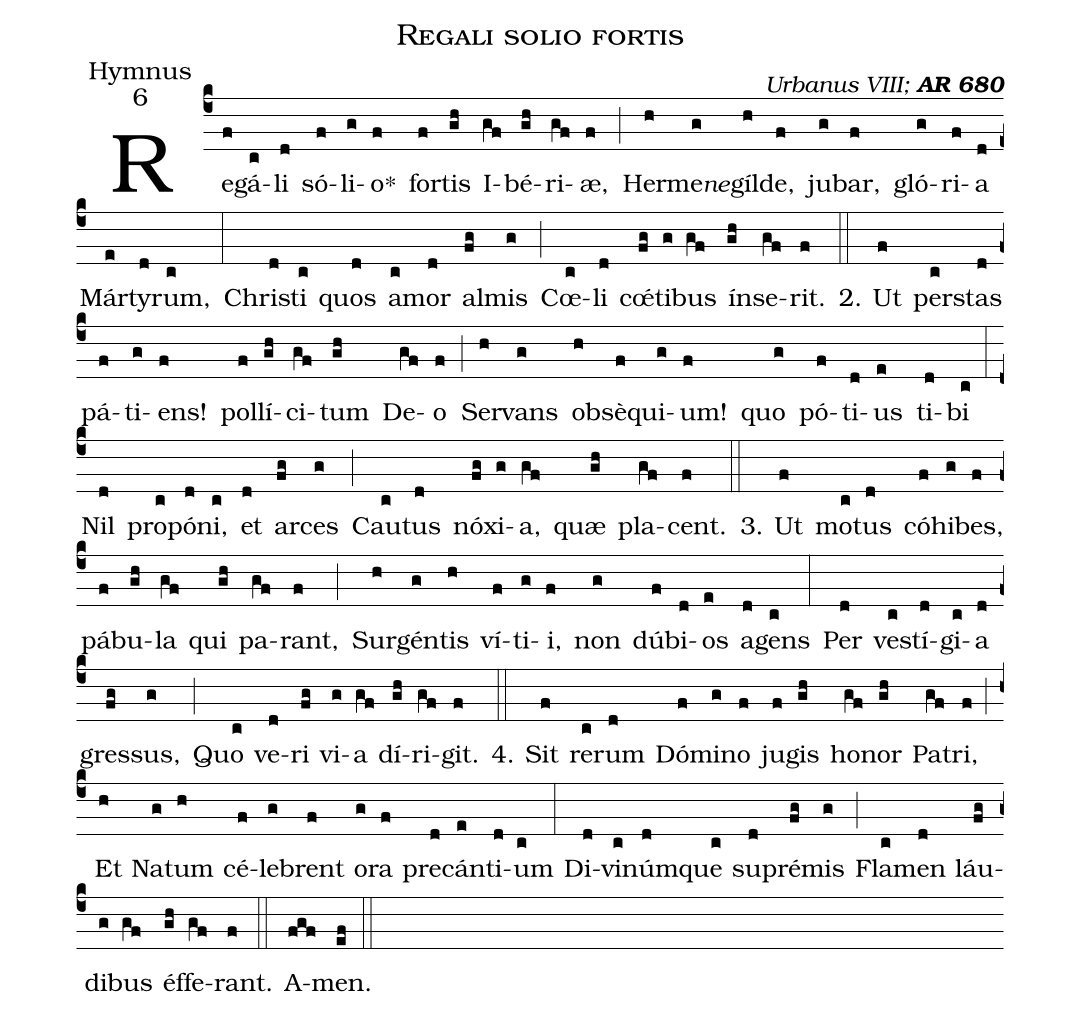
name:Regali solio fortis;
office-part:Hymnus;
mode:6;
commentary:{\itshape\mdseries  Urbanus VIII;\/} {\bfseries AR 680};
%%
(c4) Re(f)gá(c)li(d) só(f)li(g)o<sp>*</sp>(f) for(f)tis(gh) I(gf)bé(gh)ri(gf)æ,(f) (;)
Her(h)me<e>ne</e>(g)gíl(h)de,(f) ju(g)bar,(f) gló(g)ri(f)a(d) Már(e)ty(d)rum,(c) (:)
Chri(d)sti(c) quos(d) a(c)mor(d) al(fg)mis(g) (;)
Cœ(c)li(d) cœ́(fg)ti(g)bus(gf) ín(gh)se(gf)rit.(f) (::)
2. Ut(f) per(c)stas(d) pá(f)ti(g)ens!(f) pol(f)lí(gh)ci(gf)tum(gh) De(gf)o(f) (;)
Ser(h)vans(g) ob(h)sè(f)qui(g)um!(f) quo(g) pó(f)ti(d)us(e) ti(d)bi(c) (:)
Nil(d) pro(c)pó(d)ni,(c) et(d) ar(fg)ces(g) (;)
Cau(c)tus(d) nó(fg)xi(g)a,(gf) quæ(gh) pla(gf)cent.(f) (::)

3. Ut(f) mo(c)tus(d) có(f)hi(g)bes,(f) pá(f)bu(gh)la(gf) qui(gh) pa(gf)rant,(f) (;)
Sur(h)gén(g)tis(h) ví(f)ti(g)i,(f) non(g) dú(f)bi(d)os(e) a(d)gens(c) (:)
Per(d) ve(c)stí(d)gi(c)a(d) gres(fg)sus,(g) (;)
Quo(c) ve(d)ri(fg) vi(g)a(gf) dí(gh)ri(gf)git.(f) (::)

4. Sit(f) re(c)rum(d) Dó(f)mi(g)no(f) ju(f)gis(gh) ho(gf)nor(gh) Pa(gf)tri,(f) (;)
Et(h) Na(g)tum(h) cé(f)le(g)brent(f) o(g)ra(f) pre(d)cán(e)ti(d)um(c) (:)
Di(d)vi(c)núm(d)que(c) su(d)pré(fg)mis(g) (;)
Fla(c)men(d) láu(fg)di(g)bus(gf) éf(gh)fe(gf)rant.(f) (::)
A(fgf)men.(ef) (::)
